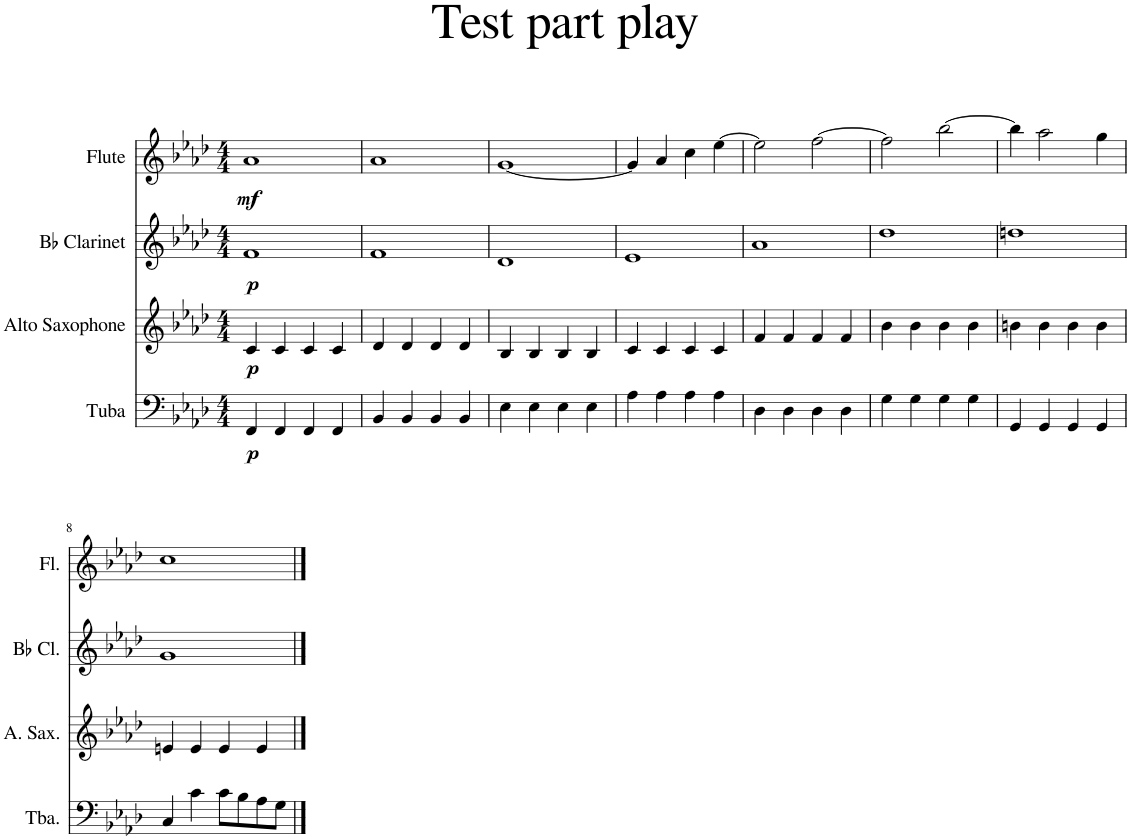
**kern	**dynam	**kern	**dynam	**kern	**dynam	**kern	**dynam
*part4	*part4	*part3	*part3	*part2	*part2	*part1	*part1
*staff4	*staff4	*staff3	*staff3	*staff2	*staff2	*staff1	*staff1
*I"Tuba	*	*I"Alto Saxophone	*	*I"Bb Clarinet	*	*I"Flute	*
*I'Tba.	*	*I'A. Sax.	*	*I'Bb Cl.	*	*I'Fl.	*
*clefF4	*	*clefG2	*	*clefG2	*	*clefG2	*
*	*	*ITrd5c9	*	*ITrd1c2	*	*	*
*k[b-e-a-d-]	*	*k[b-e-a-d-]	*	*k[b-e-a-d-]	*	*k[b-e-a-d-]	*
*M4/4	*	*M4/4	*	*M4/4	*	*M4/4	*
=1	=1	=1	=1	=1	=1	=1	=1
!	!LO:DY:b	!	!LO:DY:b	!	!LO:DY:b	!	!LO:DY:b
4FF/	p	4c/	p	1f	p	1a-	mf
4FF/	.	4c/	.	.	.	.	.
4FF/	.	4c/	.	.	.	.	.
4FF/	.	4c/	.	.	.	.	.
=2	=2	=2	=2	=2	=2	=2	=2
4BB-/	.	4d-/	.	1f	.	1a-	.
4BB-/	.	4d-/	.	.	.	.	.
4BB-/	.	4d-/	.	.	.	.	.
4BB-/	.	4d-/	.	.	.	.	.
=3	=3	=3	=3	=3	=3	=3	=3
4E-\	.	4B-/	.	1d-	.	[1g	.
4E-\	.	4B-/	.	.	.	.	.
4E-\	.	4B-/	.	.	.	.	.
4E-\	.	4B-/	.	.	.	.	.
=4	=4	=4	=4	=4	=4	=4	=4
4A-\	.	4c/	.	1e-	.	4g/]	.
4A-\	.	4c/	.	.	.	4a-/	.
4A-\	.	4c/	.	.	.	4cc\	.
4A-\	.	4c/	.	.	.	[4ee-\	.
=5	=5	=5	=5	=5	=5	=5	=5
4D-\	.	4f/	.	1a-	.	2ee-\]	.
4D-\	.	4f/	.	.	.	.	.
4D-\	.	4f/	.	.	.	[2ff\	.
4D-\	.	4f/	.	.	.	.	.
=6	=6	=6	=6	=6	=6	=6	=6
4G\	.	4b-\	.	1dd-	.	2ff\]	.
4G\	.	4b-\	.	.	.	.	.
4G\	.	4b-\	.	.	.	[2bb-\	.
4G\	.	4b-\	.	.	.	.	.
=7	=7	=7	=7	=7	=7	=7	=7
4GG/	.	4bn\	.	1ddn	.	4bb-\]	.
4GG/	.	4b\	.	.	.	2aa-\	.
4GG/	.	4b\	.	.	.	.	.
4GG/	.	4b\	.	.	.	4gg\	.
!!LO:LB:g=z
=8	=8	=8	=8	=8	=8	=8	=8
4C/	.	4en/	.	1g	.	1cc	.
4c\	.	4e/	.	.	.	.	.
8c\L	.	4e/	.	.	.	.	.
8B-\	.	.	.	.	.	.	.
8A-\	.	4e/	.	.	.	.	.
8G\J	.	.	.	.	.	.	.
==	==	==	==	==	==	==	==
*-	*-	*-	*-	*-	*-	*-	*-
